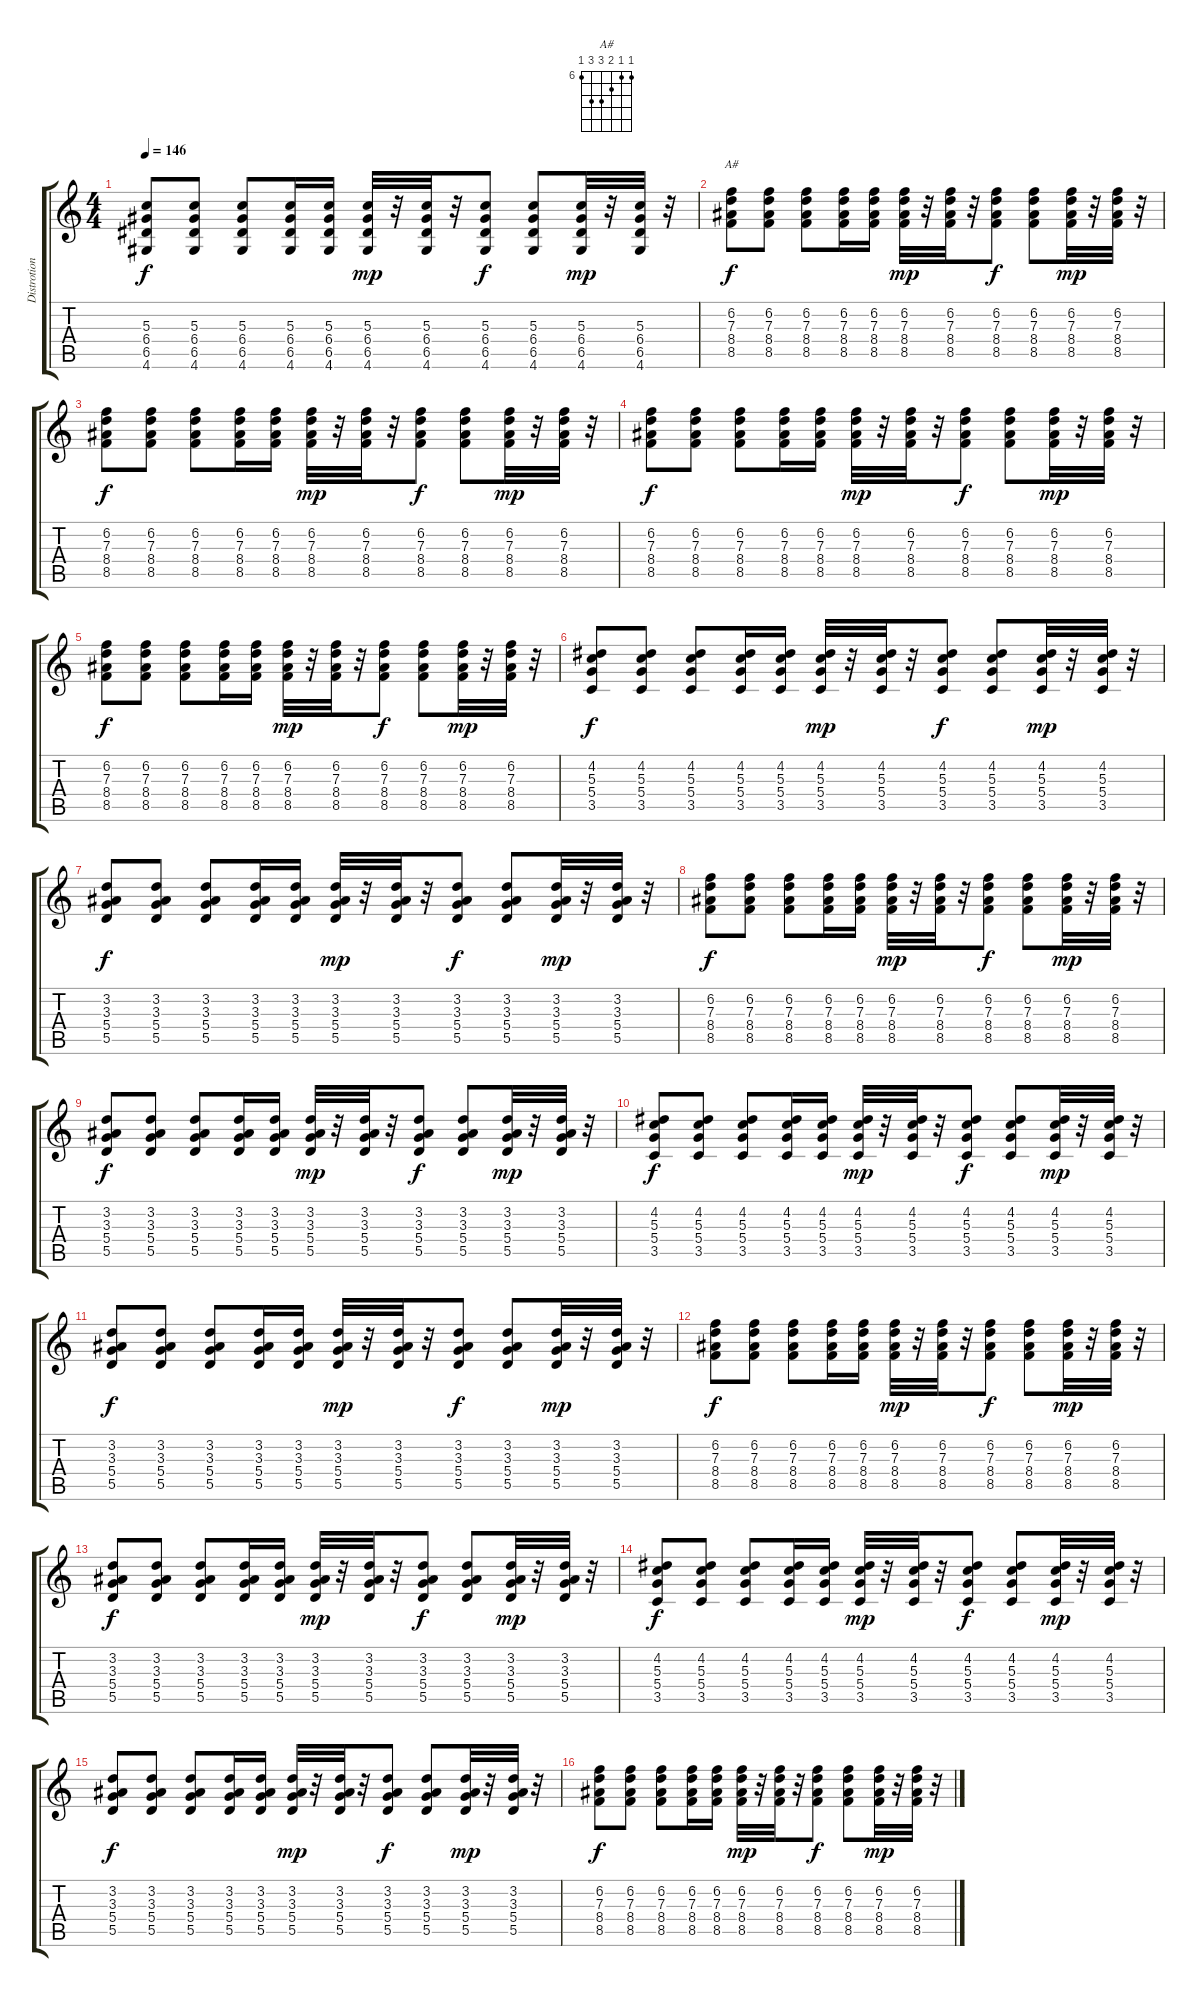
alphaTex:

\track ("Distrotion Guitar" "Distrotion") {instrument distortionguitar}
\staff {score tabs}
\tuning (E4 B3 G3 D3 A2 E2) {hide}
\chord ("A#" 6 6 7 8 8 6) {firstfret 6}
\ts (4 4)
\tempo 146
\clef g2
\ks c
(5.3 6.4 6.5 4.6).8{dy f} (5.3 6.4 6.5 4.6).8 (5.3 6.4 6.5 4.6).8 (5.3 6.4 6.5 4.6).16 (5.3 6.4 6.5 4.6).16 (5.3 6.4 6.5 4.6).32{dy mp} r.32 (5.3 6.4 6.5 4.6).32 r.32 (5.3 6.4 6.5 4.6).8{dy f} (5.3 6.4 6.5 4.6).8 (5.3 6.4 6.5 4.6).32{dy mp} r.32 (5.3 6.4 6.5 4.6).32 r.32 |
(6.2 7.3 8.4 8.5).8{ch "A#" dy f} (6.2 7.3 8.4 8.5).8 (6.2 7.3 8.4 8.5).8 (6.2 7.3 8.4 8.5).16 (6.2 7.3 8.4 8.5).16 (6.2 7.3 8.4 8.5).32{dy mp} r.32 (6.2 7.3 8.4 8.5).32 r.32 (6.2 7.3 8.4 8.5).8{dy f} (6.2 7.3 8.4 8.5).8 (6.2 7.3 8.4 8.5).32{dy mp} r.32 (6.2 7.3 8.4 8.5).32 r.32 |
(6.2 7.3 8.4 8.5).8{dy f} (6.2 7.3 8.4 8.5).8 (6.2 7.3 8.4 8.5).8 (6.2 7.3 8.4 8.5).16 (6.2 7.3 8.4 8.5).16 (6.2 7.3 8.4 8.5).32{dy mp} r.32 (6.2 7.3 8.4 8.5).32 r.32 (6.2 7.3 8.4 8.5).8{dy f} (6.2 7.3 8.4 8.5).8 (6.2 7.3 8.4 8.5).32{dy mp} r.32 (6.2 7.3 8.4 8.5).32 r.32 |
(6.2 7.3 8.4 8.5).8{dy f} (6.2 7.3 8.4 8.5).8 (6.2 7.3 8.4 8.5).8 (6.2 7.3 8.4 8.5).16 (6.2 7.3 8.4 8.5).16 (6.2 7.3 8.4 8.5).32{dy mp} r.32 (6.2 7.3 8.4 8.5).32 r.32 (6.2 7.3 8.4 8.5).8{dy f} (6.2 7.3 8.4 8.5).8 (6.2 7.3 8.4 8.5).32{dy mp} r.32 (6.2 7.3 8.4 8.5).32 r.32 |
(6.2 7.3 8.4 8.5).8{dy f} (6.2 7.3 8.4 8.5).8 (6.2 7.3 8.4 8.5).8 (6.2 7.3 8.4 8.5).16 (6.2 7.3 8.4 8.5).16 (6.2 7.3 8.4 8.5).32{dy mp} r.32 (6.2 7.3 8.4 8.5).32 r.32 (6.2 7.3 8.4 8.5).8{dy f} (6.2 7.3 8.4 8.5).8 (6.2 7.3 8.4 8.5).32{dy mp} r.32 (6.2 7.3 8.4 8.5).32 r.32 |
(4.2 5.3 5.4 3.5).8{dy f} (4.2 5.3 5.4 3.5).8 (4.2 5.3 5.4 3.5).8 (4.2 5.3 5.4 3.5).16 (4.2 5.3 5.4 3.5).16 (4.2 5.3 5.4 3.5).32{dy mp} r.32 (4.2 5.3 5.4 3.5).32 r.32 (4.2 5.3 5.4 3.5).8{dy f} (4.2 5.3 5.4 3.5).8 (4.2 5.3 5.4 3.5).32{dy mp} r.32 (4.2 5.3 5.4 3.5).32 r.32 |
(3.2 3.3 5.4 5.5).8{dy f} (3.2 3.3 5.4 5.5).8 (3.2 3.3 5.4 5.5).8 (3.2 3.3 5.4 5.5).16 (3.2 3.3 5.4 5.5).16 (3.2 3.3 5.4 5.5).32{dy mp} r.32 (3.2 3.3 5.4 5.5).32 r.32 (3.2 3.3 5.4 5.5).8{dy f} (3.2 3.3 5.4 5.5).8 (3.2 3.3 5.4 5.5).32{dy mp} r.32 (3.2 3.3 5.4 5.5).32 r.32 |
(6.2 7.3 8.4 8.5).8{dy f} (6.2 7.3 8.4 8.5).8 (6.2 7.3 8.4 8.5).8 (6.2 7.3 8.4 8.5).16 (6.2 7.3 8.4 8.5).16 (6.2 7.3 8.4 8.5).32{dy mp} r.32 (6.2 7.3 8.4 8.5).32 r.32 (6.2 7.3 8.4 8.5).8{dy f} (6.2 7.3 8.4 8.5).8 (6.2 7.3 8.4 8.5).32{dy mp} r.32 (6.2 7.3 8.4 8.5).32 r.32 |
(3.2 3.3 5.4 5.5).8{dy f} (3.2 3.3 5.4 5.5).8 (3.2 3.3 5.4 5.5).8 (3.2 3.3 5.4 5.5).16 (3.2 3.3 5.4 5.5).16 (3.2 3.3 5.4 5.5).32{dy mp} r.32 (3.2 3.3 5.4 5.5).32 r.32 (3.2 3.3 5.4 5.5).8{dy f} (3.2 3.3 5.4 5.5).8 (3.2 3.3 5.4 5.5).32{dy mp} r.32 (3.2 3.3 5.4 5.5).32 r.32 |
(4.2 5.3 5.4 3.5).8{dy f} (4.2 5.3 5.4 3.5).8 (4.2 5.3 5.4 3.5).8 (4.2 5.3 5.4 3.5).16 (4.2 5.3 5.4 3.5).16 (4.2 5.3 5.4 3.5).32{dy mp} r.32 (4.2 5.3 5.4 3.5).32 r.32 (4.2 5.3 5.4 3.5).8{dy f} (4.2 5.3 5.4 3.5).8 (4.2 5.3 5.4 3.5).32{dy mp} r.32 (4.2 5.3 5.4 3.5).32 r.32 |
(3.2 3.3 5.4 5.5).8{dy f} (3.2 3.3 5.4 5.5).8 (3.2 3.3 5.4 5.5).8 (3.2 3.3 5.4 5.5).16 (3.2 3.3 5.4 5.5).16 (3.2 3.3 5.4 5.5).32{dy mp} r.32 (3.2 3.3 5.4 5.5).32 r.32 (3.2 3.3 5.4 5.5).8{dy f} (3.2 3.3 5.4 5.5).8 (3.2 3.3 5.4 5.5).32{dy mp} r.32 (3.2 3.3 5.4 5.5).32 r.32 |
(6.2 7.3 8.4 8.5).8{dy f} (6.2 7.3 8.4 8.5).8 (6.2 7.3 8.4 8.5).8 (6.2 7.3 8.4 8.5).16 (6.2 7.3 8.4 8.5).16 (6.2 7.3 8.4 8.5).32{dy mp} r.32 (6.2 7.3 8.4 8.5).32 r.32 (6.2 7.3 8.4 8.5).8{dy f} (6.2 7.3 8.4 8.5).8 (6.2 7.3 8.4 8.5).32{dy mp} r.32 (6.2 7.3 8.4 8.5).32 r.32 |
(3.2 3.3 5.4 5.5).8{dy f} (3.2 3.3 5.4 5.5).8 (3.2 3.3 5.4 5.5).8 (3.2 3.3 5.4 5.5).16 (3.2 3.3 5.4 5.5).16 (3.2 3.3 5.4 5.5).32{dy mp} r.32 (3.2 3.3 5.4 5.5).32 r.32 (3.2 3.3 5.4 5.5).8{dy f} (3.2 3.3 5.4 5.5).8 (3.2 3.3 5.4 5.5).32{dy mp} r.32 (3.2 3.3 5.4 5.5).32 r.32 |
(4.2 5.3 5.4 3.5).8{dy f} (4.2 5.3 5.4 3.5).8 (4.2 5.3 5.4 3.5).8 (4.2 5.3 5.4 3.5).16 (4.2 5.3 5.4 3.5).16 (4.2 5.3 5.4 3.5).32{dy mp} r.32 (4.2 5.3 5.4 3.5).32 r.32 (4.2 5.3 5.4 3.5).8{dy f} (4.2 5.3 5.4 3.5).8 (4.2 5.3 5.4 3.5).32{dy mp} r.32 (4.2 5.3 5.4 3.5).32 r.32 |
(3.2 3.3 5.4 5.5).8{dy f} (3.2 3.3 5.4 5.5).8 (3.2 3.3 5.4 5.5).8 (3.2 3.3 5.4 5.5).16 (3.2 3.3 5.4 5.5).16 (3.2 3.3 5.4 5.5).32{dy mp} r.32 (3.2 3.3 5.4 5.5).32 r.32 (3.2 3.3 5.4 5.5).8{dy f} (3.2 3.3 5.4 5.5).8 (3.2 3.3 5.4 5.5).32{dy mp} r.32 (3.2 3.3 5.4 5.5).32 r.32 |
(6.2 7.3 8.4 8.5).8{dy f} (6.2 7.3 8.4 8.5).8 (6.2 7.3 8.4 8.5).8 (6.2 7.3 8.4 8.5).16 (6.2 7.3 8.4 8.5).16 (6.2 7.3 8.4 8.5).32{dy mp} r.32 (6.2 7.3 8.4 8.5).32 r.32 (6.2 7.3 8.4 8.5).8{dy f} (6.2 7.3 8.4 8.5).8 (6.2 7.3 8.4 8.5).32{dy mp} r.32 (6.2 7.3 8.4 8.5).32 r.32
